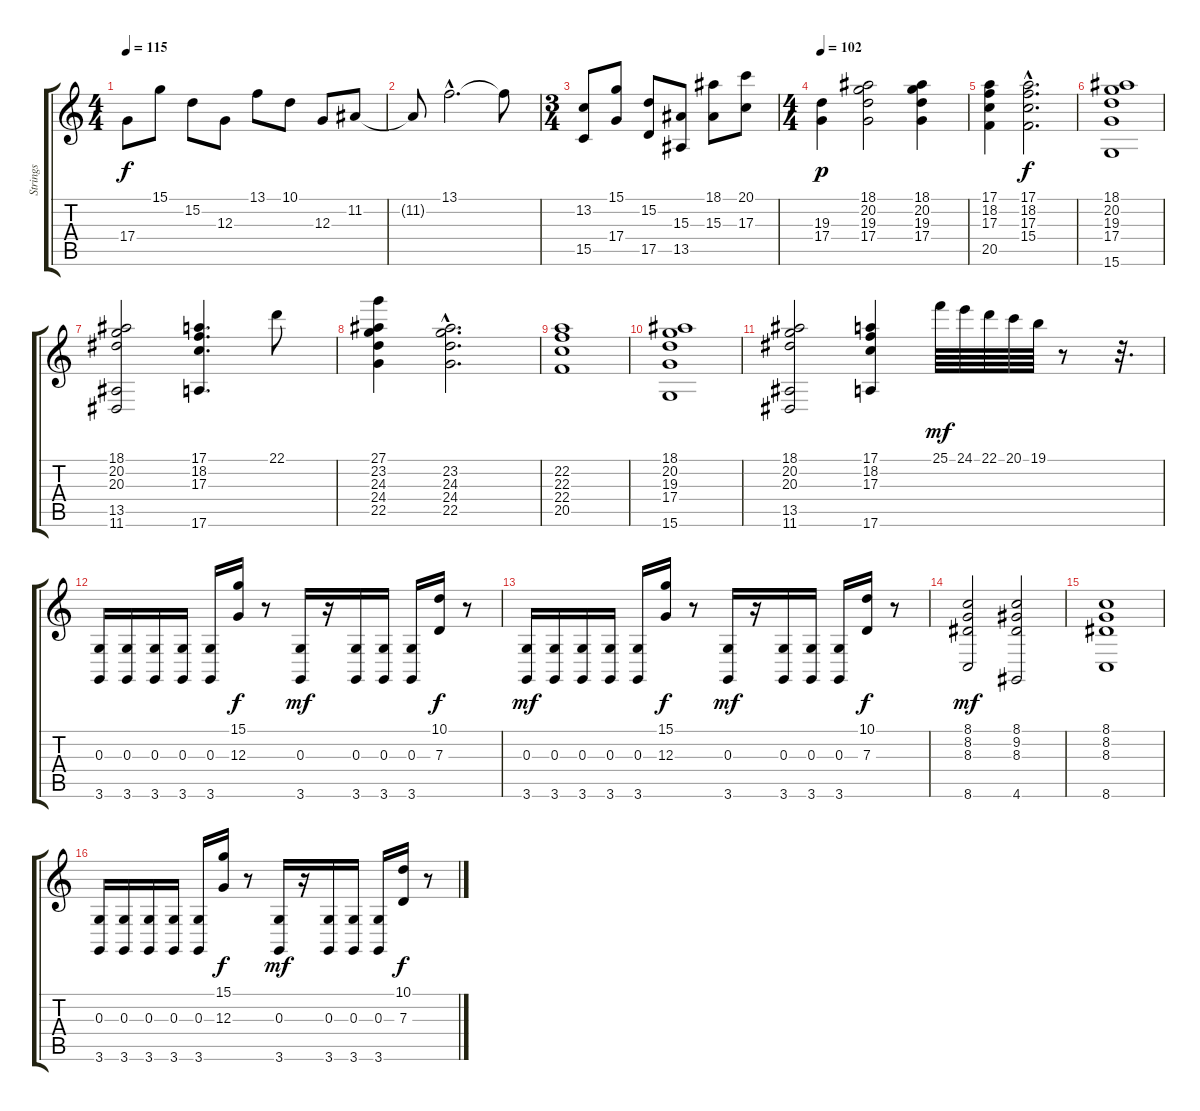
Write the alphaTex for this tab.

\track ("Strings" "Strings") {instrument stringensemble1}
\staff {score tabs}
\tuning (E4 B3 G3 D3 A2 E2) {hide}
\ts (4 4)
\tempo 115
\clef g2
\ks c
17.4.8{dy f} 15.1.8 15.2.8 12.3.8 13.1.8 10.1.8 12.3.8 11.2.8 |
11.2{t}.8 13.1{hac}.2{d} 13.1{t}.8 |
\ts (3 4)
(13.2 15.5).8 (15.1 17.4).8 (15.2 17.5).8 (15.3 13.5).8 (18.1 15.3).8 (20.1 17.3).8 |
\ts (4 4)
\tempo 102
(19.3 17.4).4{dy p} (18.1 20.2 19.3 17.4).2 (18.1 20.2 19.3 17.4).4 |
(17.1 18.2 17.3 20.5).4 (17.1{hac} 18.2{hac} 17.3{hac} 15.4{hac}).2{d dy f volume 2} |
(18.1 20.2 19.3 17.4 15.6).1{volume 10} |
(18.1 20.2 20.3 13.5 11.6).2 (17.1 18.2 17.3 17.6).4{d} 22.1.8 |
(27.1 23.2 24.3 24.4 22.5).4 (23.2{hac} 24.3{hac} 24.4{hac} 22.5{hac}).2{d} |
(22.2 22.3 22.4 20.5).1 |
(18.1 20.2 19.3 17.4 15.6).1 |
(18.1 20.2 20.3 13.5 11.6).2 (17.1 18.2 17.3 17.6).4 25.1.64{dy mf} 24.1.64 22.1.64 20.1.64 19.1.64 r.8 r.32{d} |
(0.3 3.6).16 (0.3 3.6).16 (0.3 3.6).16 (0.3 3.6).16 (0.3 3.6).16 (15.1 12.3).16{dy f} r.8 (0.3 3.6).16{dy mf} r.16 (0.3 3.6).16 (0.3 3.6).16 (0.3 3.6).16 (10.1 7.3).16{dy f} r.8 |
(0.3 3.6).16{dy mf} (0.3 3.6).16 (0.3 3.6).16 (0.3 3.6).16 (0.3 3.6).16 (15.1 12.3).16{dy f} r.8 (0.3 3.6).16{dy mf} r.16 (0.3 3.6).16 (0.3 3.6).16 (0.3 3.6).16 (10.1 7.3).16{dy f} r.8 |
(8.1 8.2 8.3 8.6).2{dy mf} (8.1 9.2 8.3 4.6).2 |
(8.1 8.2 8.3 8.6).1 |
(0.3 3.6).16 (0.3 3.6).16 (0.3 3.6).16 (0.3 3.6).16 (0.3 3.6).16 (15.1 12.3).16{dy f} r.8 (0.3 3.6).16{dy mf} r.16 (0.3 3.6).16 (0.3 3.6).16 (0.3 3.6).16 (10.1 7.3).16{dy f} r.8
